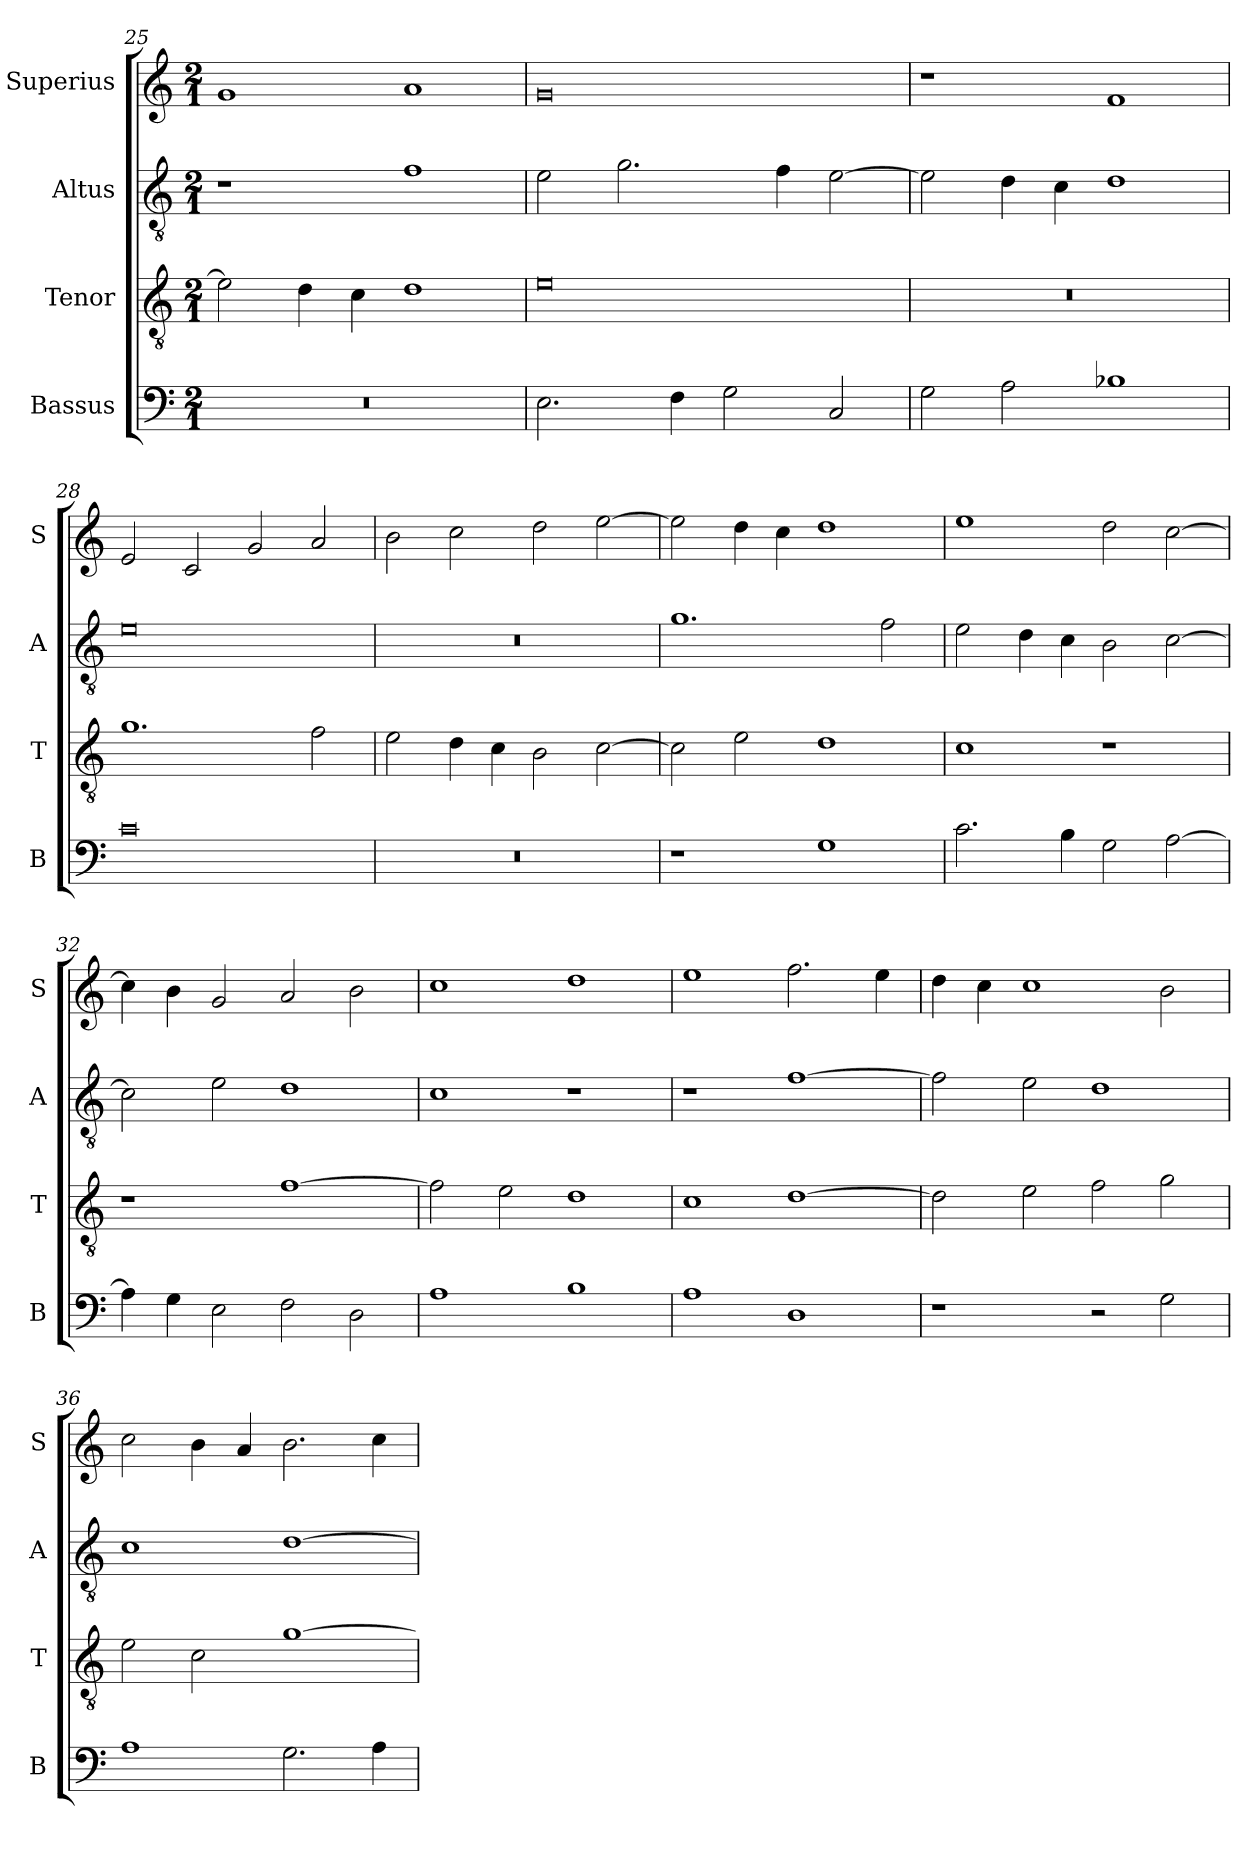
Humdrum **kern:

**kern	**kern	**kern	**kern
*part4	*part3	*part2	*part1
*staff4	*staff3	*staff2	*staff1
*I"Bassus	*I"Tenor	*I"Altus	*I"Superius
*I'B	*I'T	*I'A	*I'S
*clefF4	*clefGv2	*clefGv2	*clefG2
*k[]	*k[]	*k[]	*k[]
*M2/1	*M2/1	*M2/1	*M2/1
=25	=25	=25	=25
0r	2e\]	1r	1g
.	4d\	.	.
.	4c\	.	.
.	1d	1f	1a
=26	=26	=26	=26
2.E\	0e	2e\	0g
.	.	2.g\	.
4F\	.	.	.
2G\	.	.	.
.	.	4f\	.
2C/	.	[2e\	.
=27	=27	=27	=27
2G\	0r	2e\]	1r
2A\	.	4d\	.
.	.	4c\	.
1B-X	.	1d	1f
=28	=28	=28	=28
0c	1.g	0e	2e/
.	.	.	2c/
.	.	.	2g/
.	2f\	.	2a/
=29	=29	=29	=29
0r	2e\	0r	2b\
.	4d\	.	2cc\
.	4c\	.	.
.	2B\	.	2dd\
.	[2c\	.	[2ee\
=30	=30	=30	=30
1r	2c\]	1.g	2ee\]
.	2e\	.	4dd\
.	.	.	4cc\
1G	1d	.	1dd
.	.	2f\	.
=31	=31	=31	=31
2.c\	1c	2e\	1ee
.	.	4d\	.
4B\	.	4c\	.
2G\	1r	2B\	2dd\
[2A\	.	[2c\	[2cc\
=32	=32	=32	=32
4A\]	1r	2c\]	4cc\]
4G\	.	.	4b\
2E\	.	2e\	2g/
2F\	[1f	1d	2a/
2D\	.	.	2b\
=33	=33	=33	=33
1A	2f\]	1c	1cc
.	2e\	.	.
1B	1d	1r	1dd
=34	=34	=34	=34
1A	1c	1r	1ee
1D	[1d	[1f	2.ff\
.	.	.	4ee\
=35	=35	=35	=35
1r	2d\]	2f\]	4dd\
.	.	.	4cc\
.	2e\	2e\	1cc
2r	2f\	1d	.
2G\	2g\	.	2b\
=36	=36	=36	=36
1A	2e\	1c	2cc\
.	2c\	.	4b\
.	.	.	4a/
2.G\	[1g	[1d	2.b\
4A\	.	.	4cc\
=	=	=	=
*-	*-	*-	*-
